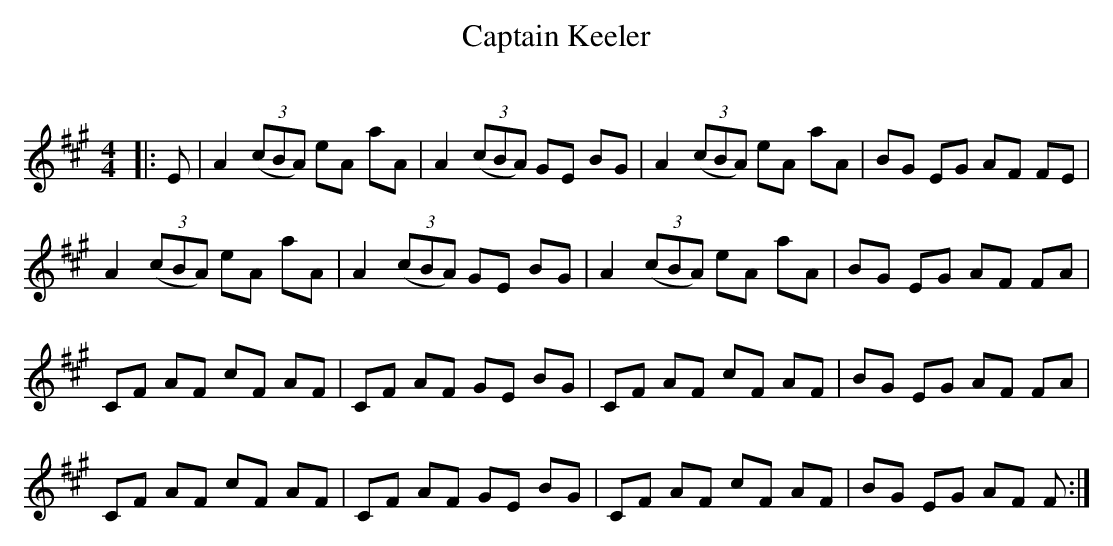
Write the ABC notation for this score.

X:1
T: Captain Keeler
C:
Q: 232
K:A
M:4/4
L:1/8
|:E|A2 ((3cBA) eA aA|A2 ((3cBA) GE BG|A2 ((3cBA) eA aA|BG EG AF FE|
A2 ((3cBA) eA aA|A2 ((3cBA) GE BG|A2 ((3cBA) eA aA|BG EG AF FA|
CF AF cF AF|CF AF GE BG|CF AF cF AF|BG EG AF FA|
CF AF cF AF|CF AF GE BG|CF AF cF AF|BG EG AF F:|
